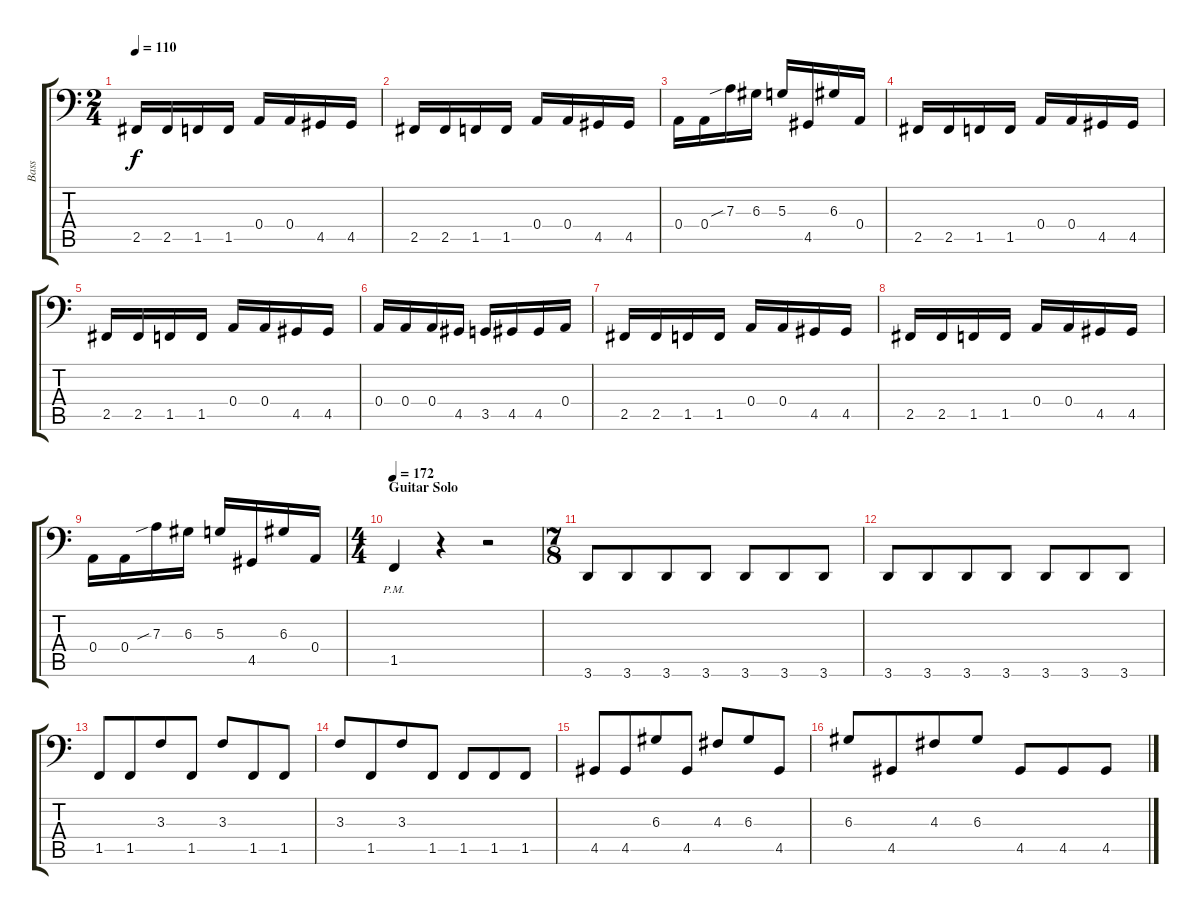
\track ("Bass" "Bass") {instrument electricbassfinger}
\staff {score tabs}
\tuning (C3 G2 D2 A1 E1 B0) {hide}
\ts (2 4)
\tempo 110
\clef f4
\ks c
2.5.16{dy f} 2.5.16 1.5.16 1.5.16 0.4.16 0.4.16 4.5.16 4.5.16 |
2.5.16 2.5.16 1.5.16 1.5.16 0.4.16 0.4.16 4.5.16 4.5.16 |
0.4.16 0.4.16 7.3{sib}.16 6.3.16 5.3.16 4.5.16 6.3.16 0.4.16 |
2.5.16 2.5.16 1.5.16 1.5.16 0.4.16 0.4.16 4.5.16 4.5.16 |
2.5.16 2.5.16 1.5.16 1.5.16 0.4.16 0.4.16 4.5.16 4.5.16 |
0.4.16 0.4.16 0.4.16 4.5.16 3.5.16 4.5.16 4.5.16 0.4.16 |
2.5.16 2.5.16 1.5.16 1.5.16 0.4.16 0.4.16 4.5.16 4.5.16 |
2.5.16 2.5.16 1.5.16 1.5.16 0.4.16 0.4.16 4.5.16 4.5.16 |
0.4.16 0.4.16 7.3{sib}.16 6.3.16 5.3.16 4.5.16 6.3.16 0.4.16 |
\ts (4 4)
\section ("" "Guitar Solo")
\tempo 172
1.5{pm}.4 r.4 r.2 |
\ts (7 8)
3.6.8 3.6.8 3.6.8 3.6.8 3.6.8 3.6.8 3.6.8 |
3.6.8 3.6.8 3.6.8 3.6.8 3.6.8 3.6.8 3.6.8 |
1.5.8 1.5.8 3.3.8 1.5.8 3.3.8 1.5.8 1.5.8 |
3.3.8 1.5.8 3.3.8 1.5.8 1.5.8 1.5.8 1.5.8 |
4.5.8 4.5.8 6.3.8 4.5.8 4.3.8 6.3.8 4.5.8 |
6.3.8 4.5.8 4.3.8 6.3.8 4.5.8 4.5.8 4.5.8
